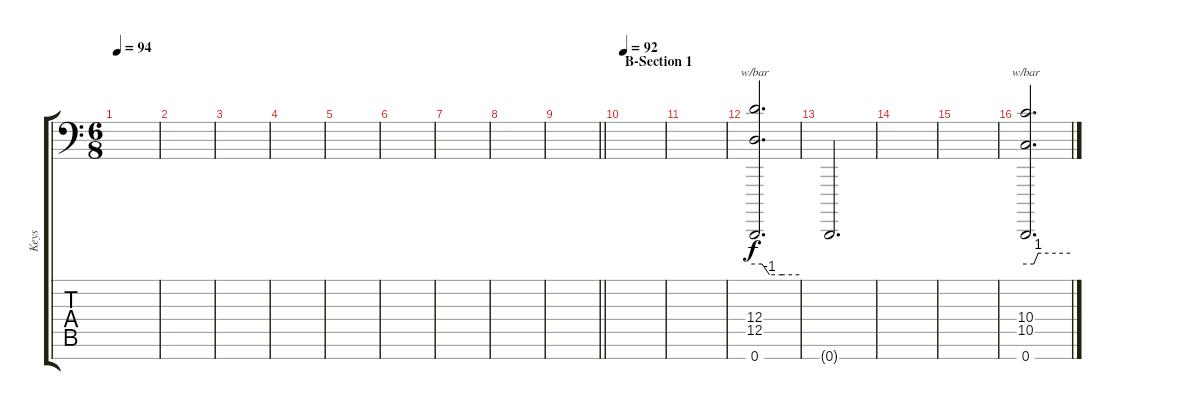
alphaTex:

\track ("Keys" "Keys") {instrument synthstrings2}
\staff {score tabs}
\tuning (D6 D5 D4 D3 D2 D1 D0) {hide}
\ts (6 8)
\tempo 94
\clef f4
\ks c
|
|
|
|
|
|
|
|
\barLineRight lightlight
|
\section ("" "B-Section 1")
\tempo 92
|
|
(12.4 12.5 0.7).2{d tbe (custom default 0 0 10 0 20 -4 37 -4 60 -4) volume 16 instrument stringensemble1} |
0.7{t}.2{d} |
|
|
(10.4 10.5 0.7).2{d tbe (custom default 0 0 11 0 17 4 60 4)}
